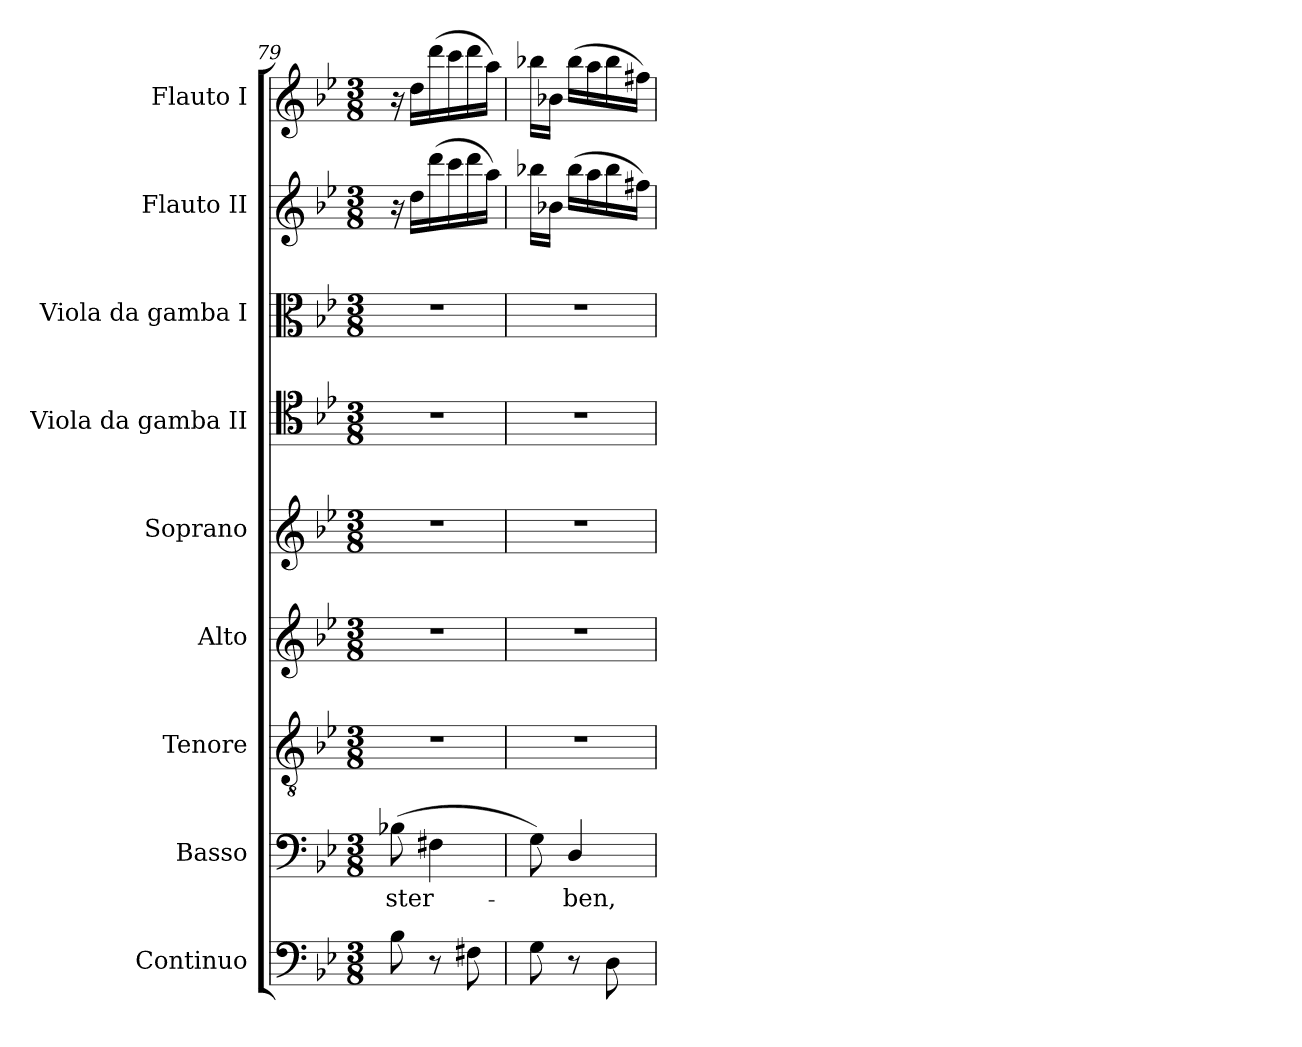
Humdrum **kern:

**kern	**kern	**text	**kern	**kern	**kern	**kern	**kern	**kern	**kern
*part9	*part8	*part8	*part7	*part6	*part5	*part4	*part3	*part2	*part1
*staff9	*staff8	*staff8	*staff7	*staff6	*staff5	*staff4	*staff3	*staff2	*staff1
*I"Continuo	*I"Basso	*	*I"Tenore	*I"Alto	*I"Soprano	*I"Viola da gamba II	*I"Viola da gamba I	*I"Flauto II	*I"Flauto I
*clefF4	*clefF4	*	*clefGv2	*clefG2	*clefG2	*clefC4	*clefC3	*clefG2	*clefG2
*	*	*	*ITrd7c12	*	*	*	*	*	*
*k[b-e-]	*k[b-e-]	*	*k[b-e-]	*k[b-e-]	*k[b-e-]	*k[b-e-]	*k[b-e-]	*k[b-e-]	*k[b-e-]
*B-:	*B-:	*	*B-:	*B-:	*B-:	*B-:	*B-:	*B-:	*B-:
*M3/8	*M3/8	*	*M3/8	*M3/8	*M3/8	*M3/8	*M3/8	*M3/8	*M3/8
=79	=79	=79	=79	=79	=79	=79	=79	=79	=79
!	!	!LO:LY:b:color=#000000	!LO:N:vis=1	!LO:N:vis=1	!LO:N:vis=1	!LO:N:vis=1	!LO:N:vis=1	!	!
8B-i\	(8B-Xi\	ster-	4.r	4.r	4.r	4.r	4.r	16r	16r
.	.	.	.	.	.	.	.	16ddi\LL	16ddi\LL
8r	4F#Xi\	.	.	.	.	.	.	(16dddi\	(16dddi\
.	.	.	.	.	.	.	.	16ccci\	16ccci\
8F#Xi\	.	.	.	.	.	.	.	16dddi\	16dddi\
.	.	.	.	.	.	.	.	16aai\JJ)	16aai\JJ)
=80	=80	=80	=80	=80	=80	=80	=80	=80	=80
!	!	!	!LO:N:vis=1	!LO:N:vis=1	!LO:N:vis=1	!LO:N:vis=1	!LO:N:vis=1	!	!
8Gi\	8Gi\)	.	4.r	4.r	4.r	4.r	4.r	16bb-Xi\LL	16bb-Xi\LL
.	.	.	.	.	.	.	.	16b-Xi\JJ	16b-Xi\JJ
!	!	!LO:LY:b:color=#000000	!	!	!	!	!	!	!
8r	4Di/	-ben,	.	.	.	.	.	(16bb-i\LL	(16bb-i\LL
.	.	.	.	.	.	.	.	16aai\	16aai\
8Di\	.	.	.	.	.	.	.	16bb-i\	16bb-i\
.	.	.	.	.	.	.	.	16ff#Xi\JJ)	16ff#Xi\JJ)
=	=	=	=	=	=	=	=	=	=
*-	*-	*-	*-	*-	*-	*-	*-	*-	*-
